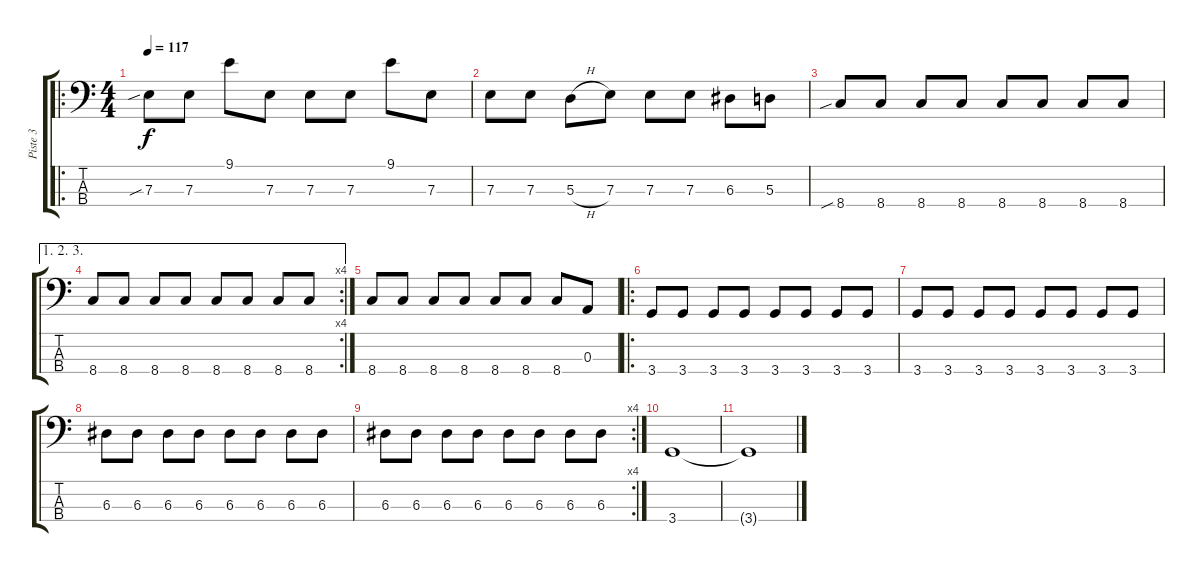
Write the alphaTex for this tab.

\track ("Piste 3" "Piste 3") {instrument electricbassfinger}
\staff {score tabs}
\tuning (G2 D2 A1 E1) {hide}
\ro
\ts (4 4)
\tempo 117
\clef f4
\ks c
7.3{sib}.8{dy f} 7.3.8 9.1.8 7.3.8 7.3.8 7.3.8 9.1.8 7.3.8 |
7.3.8 7.3.8 5.3{h}.8 7.3.8 7.3.8 7.3.8 6.3.8 5.3.8 |
8.4{sib}.8 8.4.8 8.4.8 8.4.8 8.4.8 8.4.8 8.4.8 8.4.8 |
\ae (1 2 3)
\rc 4
8.4.8 8.4.8 8.4.8 8.4.8 8.4.8 8.4.8 8.4.8 8.4.8 |
8.4.8 8.4.8 8.4.8 8.4.8 8.4.8 8.4.8 8.4.8 0.3.8 |
\ro
3.4.8 3.4.8 3.4.8 3.4.8 3.4.8 3.4.8 3.4.8 3.4.8 |
3.4.8 3.4.8 3.4.8 3.4.8 3.4.8 3.4.8 3.4.8 3.4.8 |
6.3.8 6.3.8 6.3.8 6.3.8 6.3.8 6.3.8 6.3.8 6.3.8 |
\rc 4
6.3.8 6.3.8 6.3.8 6.3.8 6.3.8 6.3.8 6.3.8 6.3.8 |
3.4.1 |
3.4{t}.1
